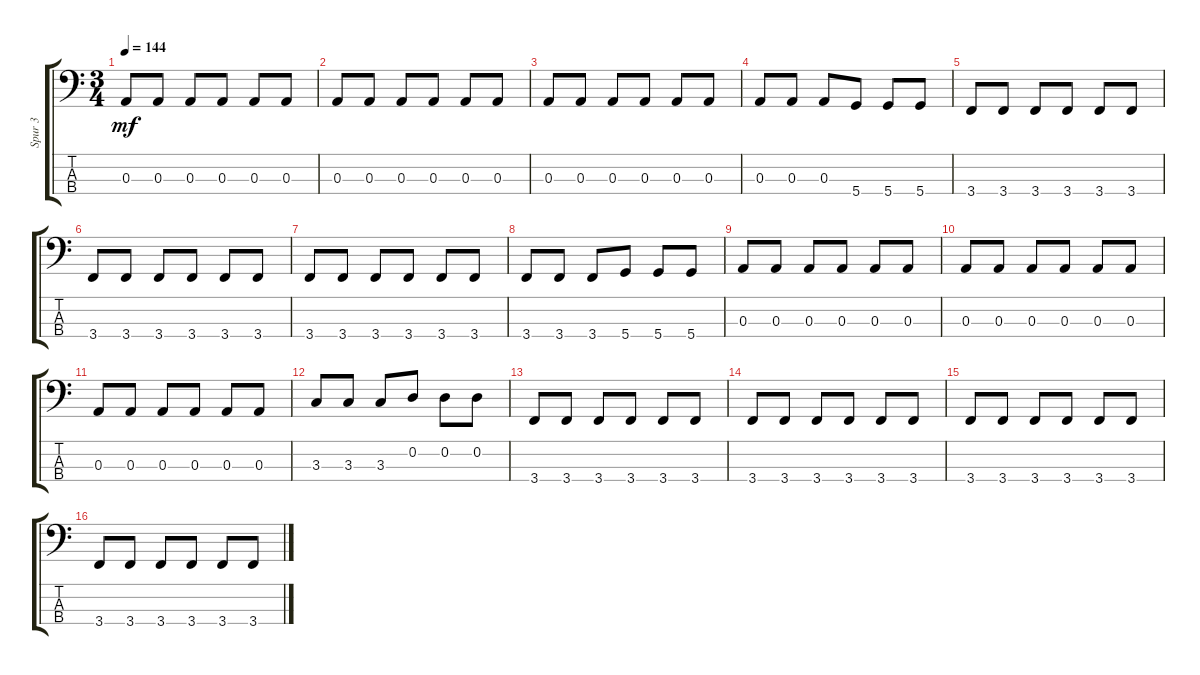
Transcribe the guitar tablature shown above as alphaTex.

\track ("Spur 3" "Spur 3") {instrument electricbassfinger}
\staff {score tabs}
\tuning (G2 D2 A1 D1) {hide}
\ts (3 4)
\tempo 144
\clef f4
\ks c
0.3.8{dy mf} 0.3.8 0.3.8 0.3.8 0.3.8 0.3.8 |
0.3.8 0.3.8 0.3.8 0.3.8 0.3.8 0.3.8 |
0.3.8 0.3.8 0.3.8 0.3.8 0.3.8 0.3.8 |
0.3.8 0.3.8 0.3.8 5.4.8 5.4.8 5.4.8 |
3.4.8 3.4.8 3.4.8 3.4.8 3.4.8 3.4.8 |
3.4.8 3.4.8 3.4.8 3.4.8 3.4.8 3.4.8 |
3.4.8 3.4.8 3.4.8 3.4.8 3.4.8 3.4.8 |
3.4.8 3.4.8 3.4.8 5.4.8 5.4.8 5.4.8 |
0.3.8 0.3.8 0.3.8 0.3.8 0.3.8 0.3.8 |
0.3.8 0.3.8 0.3.8 0.3.8 0.3.8 0.3.8 |
0.3.8 0.3.8 0.3.8 0.3.8 0.3.8 0.3.8 |
3.3.8 3.3.8 3.3.8 0.2.8 0.2.8 0.2.8 |
3.4.8 3.4.8 3.4.8 3.4.8 3.4.8 3.4.8 |
3.4.8 3.4.8 3.4.8 3.4.8 3.4.8 3.4.8 |
3.4.8 3.4.8 3.4.8 3.4.8 3.4.8 3.4.8 |
3.4.8 3.4.8 3.4.8 3.4.8 3.4.8 3.4.8
